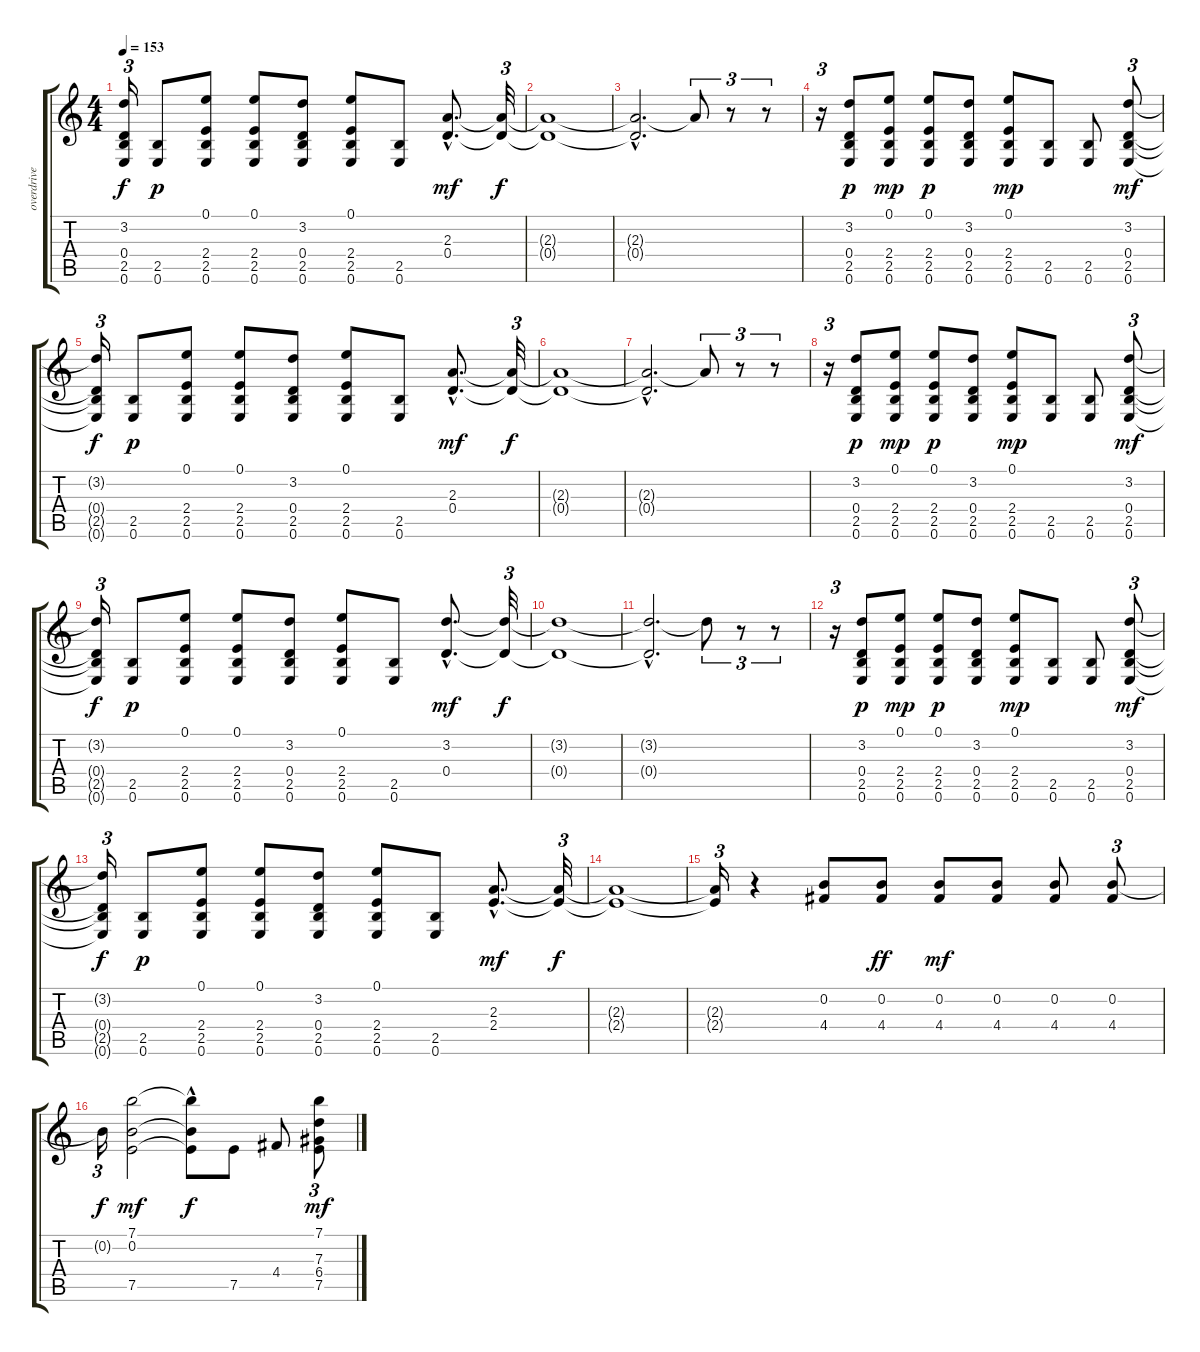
\track ("overdrive" "overdrive") {instrument overdrivenguitar}
\staff {score tabs}
\tuning (E4 B3 G3 D3 A2 E2) {hide}
\ts (4 4)
\tempo 153
\clef g2
\ks c
(3.2{t} 0.4{t} 2.5{t} 0.6{t}).16{tu (3 2) dy f} (2.5 0.6).8{dy p} (0.1 2.4 2.5 0.6).8 (0.1 2.4 2.5 0.6).8 (3.2 0.4 2.5 0.6).8 (0.1 2.4 2.5 0.6).8 (2.5 0.6).8 (2.3{hac} 0.4{hac}).8{d dy mf} (2.3{t} 0.4{t}).32{tu (3 2) dy f} |
(2.3{t} 0.4{t}).1 |
(2.3{hac t} 0.4{t}).2{d} 2.3{t}.8{tu (3 2)} r.8{tu (3 2)} r.8{tu (3 2)} |
r.16{tu (3 2)} (3.2 0.4 2.5 0.6).8{dy p} (0.1 2.4 2.5 0.6).8{dy mp} (0.1 2.4 2.5 0.6).8{dy p} (3.2 0.4 2.5 0.6).8 (0.1 2.4 2.5 0.6).8{dy mp} (2.5 0.6).8 (2.5 0.6).8 (3.2 0.4 2.5 0.6).8{tu (3 2) dy mf} |
(3.2{t} 0.4{t} 2.5{t} 0.6{t}).16{tu (3 2) dy f} (2.5 0.6).8{dy p} (0.1 2.4 2.5 0.6).8 (0.1 2.4 2.5 0.6).8 (3.2 0.4 2.5 0.6).8 (0.1 2.4 2.5 0.6).8 (2.5 0.6).8 (2.3{hac} 0.4{hac}).8{d dy mf} (2.3{t} 0.4{t}).32{tu (3 2) dy f} |
(2.3{t} 0.4{t}).1 |
(2.3{hac t} 0.4{t}).2{d} 2.3{t}.8{tu (3 2)} r.8{tu (3 2)} r.8{tu (3 2)} |
r.16{tu (3 2)} (3.2 0.4 2.5 0.6).8{dy p} (0.1 2.4 2.5 0.6).8{dy mp} (0.1 2.4 2.5 0.6).8{dy p} (3.2 0.4 2.5 0.6).8 (0.1 2.4 2.5 0.6).8{dy mp} (2.5 0.6).8 (2.5 0.6).8 (3.2 0.4 2.5 0.6).8{tu (3 2) dy mf} |
(3.2{t} 0.4{t} 2.5{t} 0.6{t}).16{tu (3 2) dy f} (2.5 0.6).8{dy p} (0.1 2.4 2.5 0.6).8 (0.1 2.4 2.5 0.6).8 (3.2 0.4 2.5 0.6).8 (0.1 2.4 2.5 0.6).8 (2.5 0.6).8 (3.2{hac} 0.4{hac}).8{d dy mf} (3.2{t} 0.4{t}).32{tu (3 2) dy f} |
(3.2{t} 0.4{t}).1 |
(3.2{hac t} 0.4{t}).2{d} 3.2{t}.8{tu (3 2)} r.8{tu (3 2)} r.8{tu (3 2)} |
r.16{tu (3 2)} (3.2 0.4 2.5 0.6).8{dy p} (0.1 2.4 2.5 0.6).8{dy mp} (0.1 2.4 2.5 0.6).8{dy p} (3.2 0.4 2.5 0.6).8 (0.1 2.4 2.5 0.6).8{dy mp} (2.5 0.6).8 (2.5 0.6).8 (3.2 0.4 2.5 0.6).8{tu (3 2) dy mf} |
(3.2{t} 0.4{t} 2.5{t} 0.6{t}).16{tu (3 2) dy f} (2.5 0.6).8{dy p} (0.1 2.4 2.5 0.6).8 (0.1 2.4 2.5 0.6).8 (3.2 0.4 2.5 0.6).8 (0.1 2.4 2.5 0.6).8 (2.5 0.6).8 (2.3{hac} 2.4{hac}).8{d dy mf} (2.3{t} 2.4{t}).32{tu (3 2) dy f} |
(2.3{t} 2.4{t}).1 |
(2.3{t} 2.4{t}).16{tu (3 2)} r.4 (0.2 4.4).8 (0.2 4.4).8{dy ff} (0.2 4.4).8{dy mf} (0.2 4.4).8 (0.2 4.4).8 (0.2 4.4).8{tu (3 2)} |
0.2{t}.16{tu (3 2) dy f} (7.1 0.2 7.5).2{dy mf} (7.1{hac t} 0.2{hac t} 7.5{t}).8{dy f} 7.5.8 4.4.8 (7.1 7.3 6.4 7.5).8{tu (3 2) dy mf}
